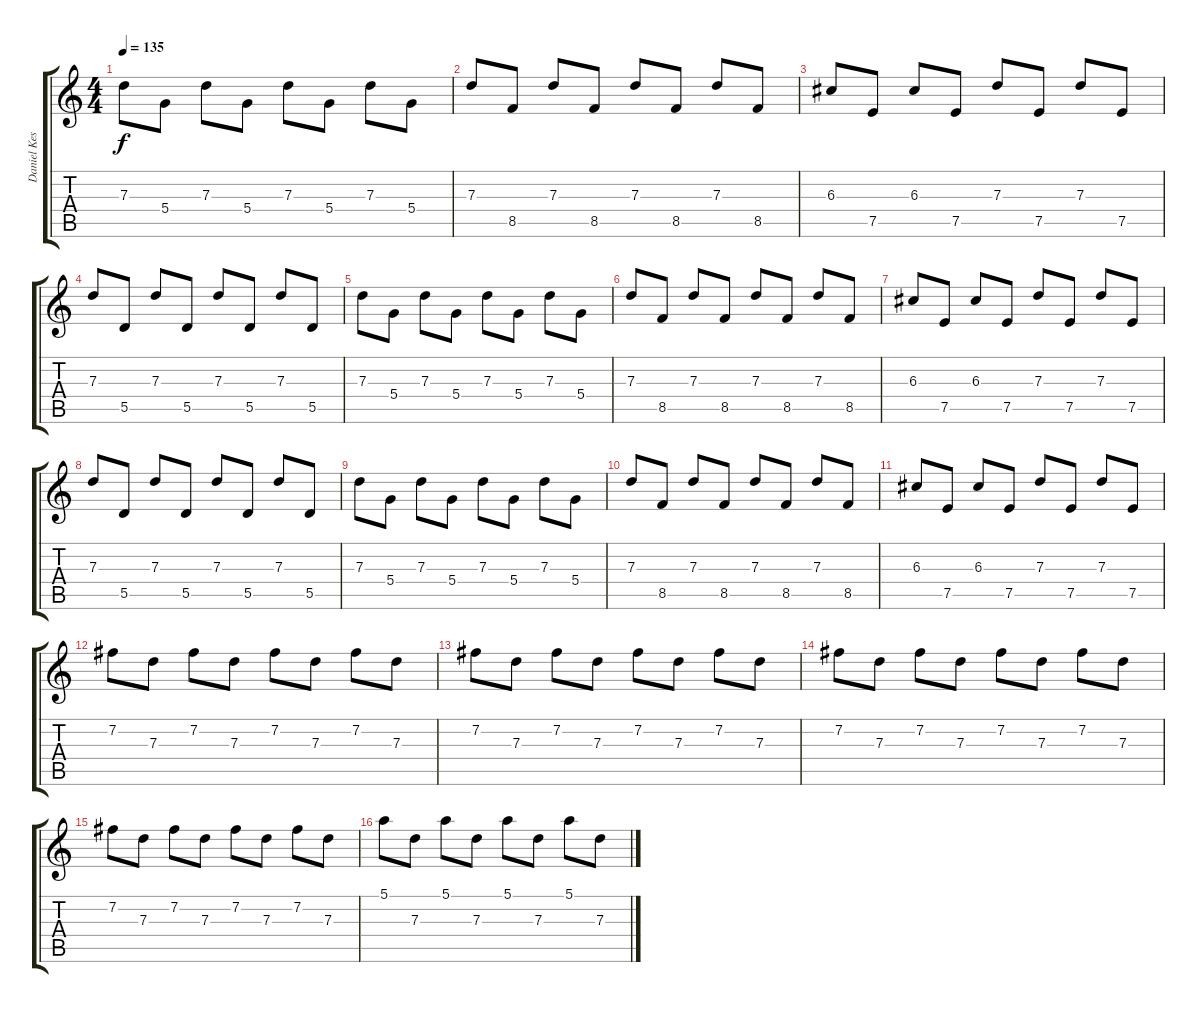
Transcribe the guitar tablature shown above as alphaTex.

\track ("Daniel Kessler" "Daniel Kes") {instrument overdrivenguitar}
\staff {score tabs}
\tuning (E4 B3 G3 D3 A2 E2) {hide}
\ts (4 4)
\tempo 135
\clef g2
\ks c
7.3.8{dy f} 5.4.8 7.3.8 5.4.8 7.3.8 5.4.8 7.3.8 5.4.8 |
7.3.8 8.5.8 7.3.8 8.5.8 7.3.8 8.5.8 7.3.8 8.5.8 |
6.3.8 7.5.8 6.3.8 7.5.8 7.3.8 7.5.8 7.3.8 7.5.8 |
7.3.8 5.5.8 7.3.8 5.5.8 7.3.8 5.5.8 7.3.8 5.5.8 |
7.3.8 5.4.8 7.3.8 5.4.8 7.3.8 5.4.8 7.3.8 5.4.8 |
7.3.8 8.5.8 7.3.8 8.5.8 7.3.8 8.5.8 7.3.8 8.5.8 |
6.3.8 7.5.8 6.3.8 7.5.8 7.3.8 7.5.8 7.3.8 7.5.8 |
7.3.8 5.5.8 7.3.8 5.5.8 7.3.8 5.5.8 7.3.8 5.5.8 |
7.3.8 5.4.8 7.3.8 5.4.8 7.3.8 5.4.8 7.3.8 5.4.8 |
7.3.8 8.5.8 7.3.8 8.5.8 7.3.8 8.5.8 7.3.8 8.5.8 |
6.3.8 7.5.8 6.3.8 7.5.8 7.3.8 7.5.8 7.3.8 7.5.8 |
7.2.8{instrument electricguitarclean} 7.3.8 7.2.8 7.3.8 7.2.8 7.3.8 7.2.8 7.3.8 |
7.2.8 7.3.8 7.2.8 7.3.8 7.2.8 7.3.8 7.2.8 7.3.8 |
7.2.8{instrument electricguitarclean} 7.3.8 7.2.8 7.3.8 7.2.8 7.3.8 7.2.8 7.3.8 |
7.2.8 7.3.8 7.2.8 7.3.8 7.2.8 7.3.8 7.2.8 7.3.8 |
5.1.8 7.3.8 5.1.8 7.3.8 5.1.8 7.3.8 5.1.8 7.3.8
